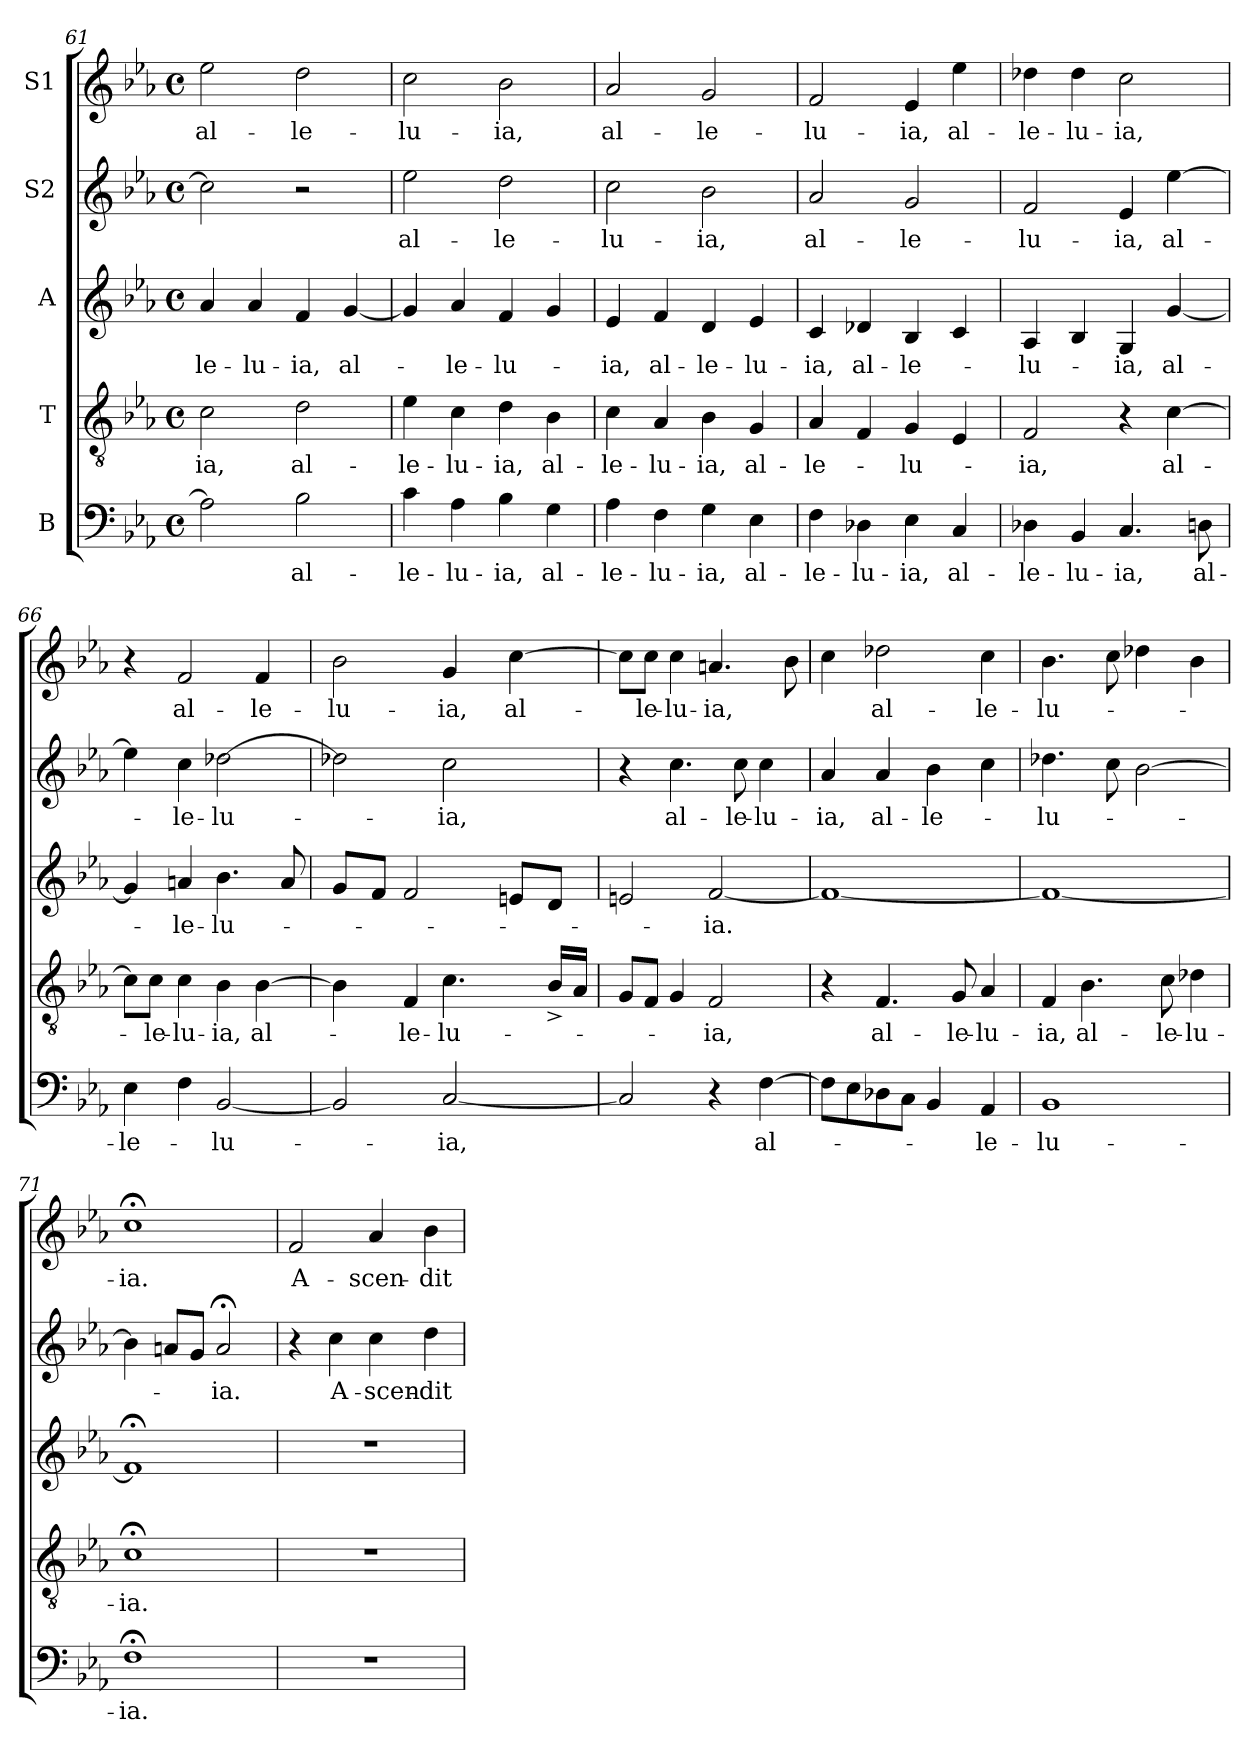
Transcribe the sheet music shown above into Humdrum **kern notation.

**kern	**text	**kern	**text	**kern	**text	**kern	**text	**kern	**text
*part5	*part5	*part4	*part4	*part3	*part3	*part2	*part2	*part1	*part1
*staff5	*staff5	*staff4	*staff4	*staff3	*staff3	*staff2	*staff2	*staff1	*staff1
*I"B	*	*I"T	*	*I"A	*	*I"S2	*	*I"S1	*
*clefF4	*	*clefGv2	*	*clefG2	*	*clefG2	*	*clefG2	*
*k[b-e-a-]	*	*k[b-e-a-]	*	*k[b-e-a-]	*	*k[b-e-a-]	*	*k[b-e-a-]	*
*E-:	*	*E-:	*	*E-:	*	*E-:	*	*E-:	*
*M4/4	*	*M4/4	*	*M4/4	*	*M4/4	*	*M4/4	*
*met(c)	*	*met(c)	*	*met(c)	*	*met(c)	*	*met(c)	*
=61	=61	=61	=61	=61	=61	=61	=61	=61	=61
!	!	!	!LO:LY:b:cj	!	!LO:LY:b:cj	!	!	!	!LO:LY:b:cj
2A-\]	.	2c\	-ia,	4a-/	-le-	2cc\]	.	2ee-\	al-
!	!	!	!	!	!LO:LY:b:cj	!	!	!	!
.	.	.	.	4a-/	-lu-	.	.	.	.
!	!LO:LY:b:cj	!	!LO:LY:b:cj	!	!LO:LY:b:cj	!	!	!	!LO:LY:b:cj
2B-\	al-	2d\	al-	4f/	-ia,	2r	.	2dd\	-le-
!	!	!	!	!	!LO:LY:b:cj	!	!	!	!
.	.	.	.	[<4g/	al-	.	.	.	.
=62	=62	=62	=62	=62	=62	=62	=62	=62	=62
!	!LO:LY:b:cj	!	!LO:LY:b:cj	!	!	!	!LO:LY:b:cj	!	!LO:LY:b:cj
4c\	-le-	4e-\	-le-	4g/]	.	2ee-\	al-	2cc\	-lu-
!	!LO:LY:b:cj	!	!LO:LY:b:cj	!	!LO:LY:b:cj	!	!	!	!
4A-\	-lu-	4c\	-lu-	4a-/	-le-	.	.	.	.
!	!LO:LY:b:cj	!	!LO:LY:b:cj	!	!LO:LY:b:cj	!	!LO:LY:b:cj	!	!LO:LY:b:cj
4B-\	-ia,	4d\	-ia,	4f/	-lu-	2dd\	-le-	2b-\	-ia,
!	!LO:LY:b:cj	!	!LO:LY:b:cj	!	!	!	!	!	!
4G\	al-	4B-\	al-	4g/	.	.	.	.	.
=63	=63	=63	=63	=63	=63	=63	=63	=63	=63
!	!LO:LY:b:cj	!	!LO:LY:b:cj	!	!LO:LY:b:cj	!	!LO:LY:b:cj	!	!LO:LY:b:cj
4A-\	-le-	4c\	-le-	4e-/	-ia,	2cc\	-lu-	2a-/	al-
!	!LO:LY:b:cj	!	!LO:LY:b:cj	!	!LO:LY:b:cj	!	!	!	!
4F\	-lu-	4A-/	-lu-	4f/	al-	.	.	.	.
!	!LO:LY:b:cj	!	!LO:LY:b:cj	!	!LO:LY:b:cj	!	!LO:LY:b:cj	!	!LO:LY:b:cj
4G\	-ia,	4B-\	-ia,	4d/	-le-	2b-\	-ia,	2g/	-le-
!	!LO:LY:b:cj	!	!LO:LY:b:cj	!	!LO:LY:b:cj	!	!	!	!
4E-\	al-	4G/	al-	4e-/	-lu-	.	.	.	.
=64	=64	=64	=64	=64	=64	=64	=64	=64	=64
!	!LO:LY:b:cj	!	!LO:LY:b:cj	!	!LO:LY:b:cj	!	!LO:LY:b:cj	!	!LO:LY:b:cj
4F\	-le-	4A-/	-le-	4c/	-ia,	2a-/	al-	2f/	-lu-
!	!LO:LY:b:cj	!	!	!	!LO:LY:b:cj	!	!	!	!
4D-X\	-lu-	4F/	.	4d-X/	al-	.	.	.	.
!	!LO:LY:b:cj	!	!LO:LY:b:cj	!	!LO:LY:b:cj	!	!LO:LY:b:cj	!	!LO:LY:b:cj
4E-\	-ia,	4G/	-lu-	4B-/	-le-	2g/	-le-	4e-/	-ia,
!	!LO:LY:b:cj	!	!	!	!	!	!	!	!LO:LY:b:cj
4C/	al-	4E-/	.	4c/	.	.	.	4ee-\	al-
=65	=65	=65	=65	=65	=65	=65	=65	=65	=65
!	!LO:LY:b:cj	!	!LO:LY:b:cj	!	!LO:LY:b:cj	!	!LO:LY:b:cj	!	!LO:LY:b:cj
4D-X\	-le-	2F/	-ia,	4A-/	-lu-	2f/	-lu-	4dd-X\	-le-
!	!LO:LY:b:cj	!	!	!	!	!	!	!	!LO:LY:b:cj
4BB-/	-lu-	.	.	4B-/	.	.	.	4dd-\	-lu-
!	!LO:LY:b:cj	!	!	!	!LO:LY:b:cj	!	!LO:LY:b:cj	!	!LO:LY:b:cj
4.C/	-ia,	4r	.	4G/	-ia,	4e-/	-ia,	2cc\	-ia,
!	!	!	!LO:LY:b:cj	!	!LO:LY:b:cj	!	!LO:LY:b:cj	!	!
.	.	[>4c\	al-	[<4g/	al-	[>4ee-\	al-	.	.
!	!LO:LY:b:cj	!	!	!	!	!	!	!	!
8Dn\	al-	.	.	.	.	.	.	.	.
=66	=66	=66	=66	=66	=66	=66	=66	=66	=66
!	!LO:LY:b:cj	!	!	!	!	!	!	!	!
4E-\	-le-	8c\L]	.	4g/]	.	4ee-\]	.	4r	.
!	!	!	!LO:LY:b:cj	!	!	!	!	!	!
.	.	8c\J	-le-	.	.	.	.	.	.
!	!	!	!LO:LY:b:cj	!	!LO:LY:b:cj	!	!LO:LY:b:cj	!	!LO:LY:b:cj
4F\	.	4c\	-lu-	4an/	-le-	4cc\	-le-	2f/	al-
!	!LO:LY:b:cj	!	!LO:LY:b:cj	!	!LO:LY:b:cj	!	!LO:LY:b:cj	!	!
[>2BB-/	-lu-	4B-\	-ia,	4.b-\	-lu-	[<2dd-X\	-lu-	.	.
!	!	!	!LO:LY:b:cj	!	!	!	!	!	!LO:LY:b:cj
.	.	[<4B-\	al-	.	.	.	.	4f/	-le-
.	.	.	.	8a/	.	.	.	.	.
!!LO:LB:g=z
=67	=67	=67	=67	=67	=67	=67	=67	=67	=67
!	!	!	!	!	!	!	!	!	!LO:LY:b:cj
*	*	*^	*	*^	*	*^	*	*	*
2BB-/]	.	4B-\]	32.ryy	.	8g/L	16.ryy	.	2dd-X\]	8ryy	.	2b-\	-lu-
.	.	.	2ryy	.	.	.	.	.	.	.	.	.
.	.	.	.	.	.	2ryy	.	.	.	.	.	.
.	.	.	.	.	8f/J	.	.	.	32ryy	.	.	.
.	.	.	.	.	.	.	.	.	2ryy	.	.	.
!	!	!	!	!LO:LY:b:cj	!	!	!	!	!	!	!	!
.	.	4F/	.	-le-	2f/	.	.	.	.	.	.	.
!	!LO:LY:b:cj	!	!	!LO:LY:b:cj	!	!	!	!	!	!LO:LY:b:cj	!	!LO:LY:b:cj
[<2C/	-ia,	4.c\	.	-lu-	.	.	.	2cc\	.	-ia,	4g/	-ia,
.	.	.	4ryy	.	.	.	.	.	.	.	.	.
.	.	.	.	.	.	4ryy	.	.	.	.	.	.
.	.	.	.	.	.	.	.	.	4ryy	.	.	.
!	!	!	!	!	!	!	!	!	!	!	!	!LO:LY:b:cj
.	.	.	.	.	8en/L	.	.	.	.	.	[>4cc\	al-
.	.	.	8ryy	.	.	.	.	.	.	.	.	.
.	.	.	.	.	.	8ryy	.	.	.	.	.	.
.	.	16B-^>/L	.	.	8d/J	.	.	.	.	.	.	.
.	.	.	.	.	.	.	.	.	16.ryy	.	.	.
.	.	.	16ryy	.	.	.	.	.	.	.	.	.
.	.	16A-/J	.	.	.	.	.	.	.	.	.	.
.	.	.	.	.	.	32ryy	.	.	.	.	.	.
.	.	.	64ryy	.	.	.	.	.	.	.	.	.
*	*	*v	*v	*	*	*	*	*v	*v	*	*	*
*	*	*	*	*v	*v	*	*	*	*	*
=68	=68	=68	=68	=68	=68	=68	=68	=68	=68
2C/]	.	8G/L	.	2en/	.	4r	.	8cc\L]	.
!	!	!	!	!	!	!	!	!	!LO:LY:b
.	.	8F/J	.	.	.	.	.	8cc\J	-le-
!	!	!	!	!	!	!	!LO:LY:b:cj	!	!LO:LY:b:rj
.	.	4G/	.	.	.	4.cc\	al-	4cc\	-lu-
!	!	!	!LO:LY:b:cj	!	!LO:LY:b:cj	!	!	!	!LO:LY:b:cj
4r	.	2F/	-ia,	[<2f/	-ia.	.	.	4.an/	-ia,
!	!	!	!	!	!	!	!LO:LY:b:cj	!	!
.	.	.	.	.	.	8cc\	-le-	.	.
!	!LO:LY:b:cj	!	!	!	!	!	!LO:LY:b:cj	!	!
[>4F\	al-	.	.	.	.	4cc\	-lu-	.	.
.	.	.	.	.	.	.	.	8b-\	.
=69	=69	=69	=69	=69	=69	=69	=69	=69	=69
!	!	!	!	!	!	!	!LO:LY:b:cj	!	!
8F\L]	.	4r	.	1f_<	.	4a-/	-ia,	4cc\	.
8E-\	.	.	.	.	.	.	.	.	.
!	!	!	!LO:LY:b:cj	!	!	!	!LO:LY:b:cj	!	!LO:LY:b:cj
8D-X\	.	4.F/	al-	.	.	4a-/	al-	2dd-X\	al-
8C\J	.	.	.	.	.	.	.	.	.
!	!	!	!	!	!	!	!LO:LY:b:cj	!	!
4BB-/	.	.	.	.	.	4b-\	-le-	.	.
!	!	!	!LO:LY:b:cj	!	!	!	!	!	!
.	.	8G/	-le-	.	.	.	.	.	.
!	!LO:LY:b:cj	!	!LO:LY:b:cj	!	!	!	!	!	!LO:LY:b:cj
4AA-/	-le-	4A-/	-lu-	.	.	4cc\	.	4cc\	-le-
=70	=70	=70	=70	=70	=70	=70	=70	=70	=70
!	!LO:LY:b:cj	!	!LO:LY:b:cj	!	!	!	!LO:LY:b:cj	!	!LO:LY:b:cj
1BB-	-lu-	4F/	-ia,	1f_<	.	4.dd-X\	-lu-	4.b-\	-lu-
!	!	!	!LO:LY:b:cj	!	!	!	!	!	!
.	.	4.B-\	al-	.	.	.	.	.	.
.	.	.	.	.	.	8cc\	.	8cc\	.
.	.	.	.	.	.	[>2b-\	.	4dd-X\	.
!	!	!	!LO:LY:b	!	!	!	!	!	!
.	.	8c\	-le-	.	.	.	.	.	.
!	!	!	!LO:LY:b:rj	!	!	!	!	!	!
.	.	4d-X\	-lu-	.	.	.	.	4b-\	.
=71	=71	=71	=71	=71	=71	=71	=71	=71	=71
!	!LO:LY:b:cj	!	!LO:LY:b:cj	!	!	!	!	!	!LO:LY:b:cj
1F;<	-ia.	1c;<	-ia.	1f;<]	.	4b-\]	.	1cc;<	-ia.
.	.	.	.	.	.	8an/L	.	.	.
.	.	.	.	.	.	8g/J	.	.	.
!	!	!	!	!	!	!	!LO:LY:b:cj	!	!
.	.	.	.	.	.	2a;</	-ia.	.	.
!!LO:PB:g=z
=72	=72	=72	=72	=72	=72	=72	=72	=72	=72
!	!	!	!	!	!	!	!	!	!LO:LY:b:cj
1r	.	1r	.	1r	.	4r	.	2f/	A-
!	!	!	!	!	!	!	!LO:LY:b	!	!
.	.	.	.	.	.	4cc\	A-	.	.
!	!	!	!	!	!	!	!LO:LY:b:cj	!	!LO:LY:b:cj
.	.	.	.	.	.	4cc\	-scen-	4a-/	-scen-
!	!	!	!	!	!	!	!LO:LY:b:rj	!	!LO:LY:b:rj
.	.	.	.	.	.	4dd\	-dit	4b-\	-dit
=	=	=	=	=	=	=	=	=	=
*-	*-	*-	*-	*-	*-	*-	*-	*-	*-
